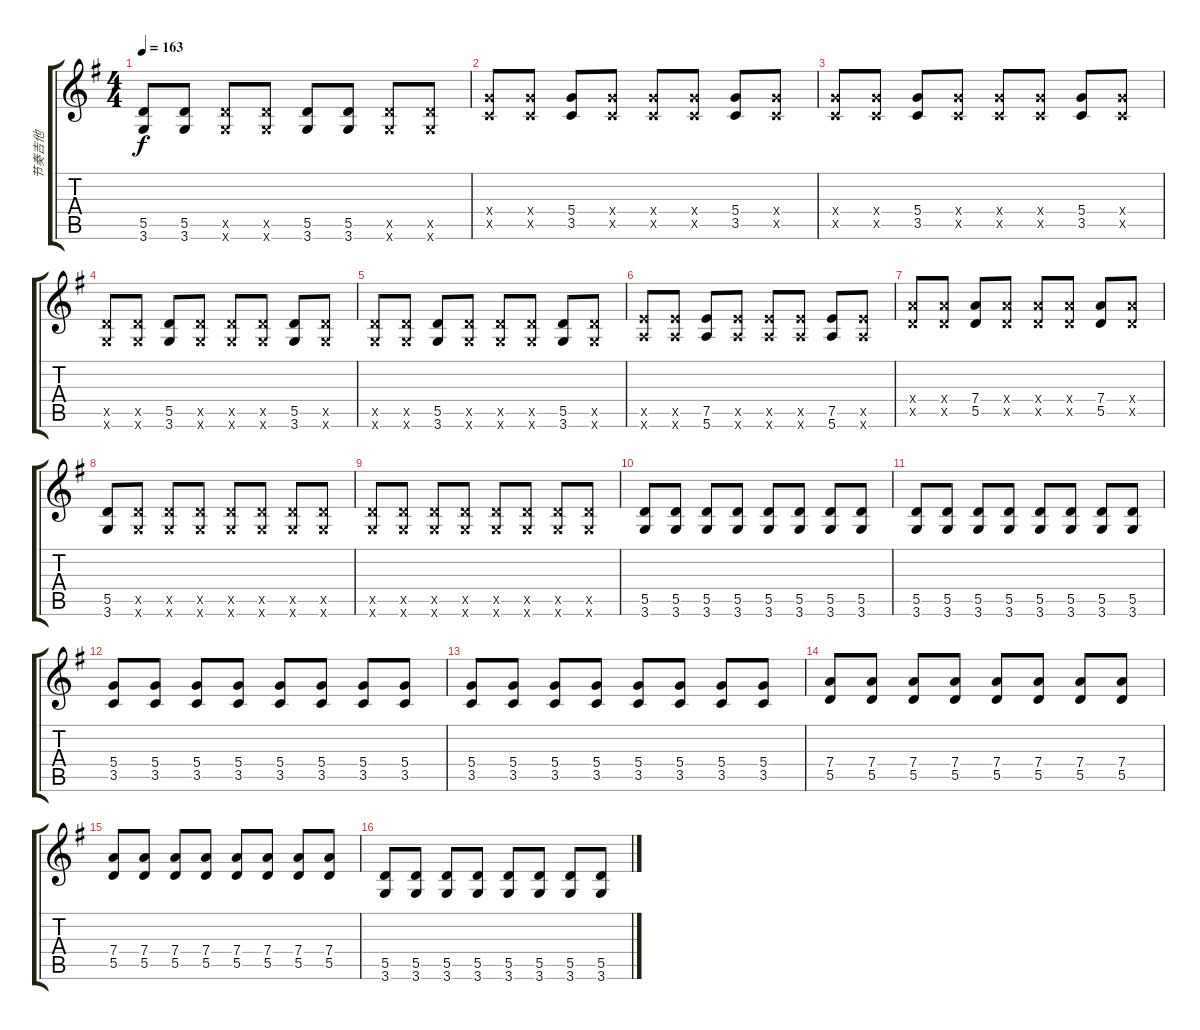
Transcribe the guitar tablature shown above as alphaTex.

\track ("节奏吉他" "节奏吉他") {instrument distortionguitar}
\staff {score tabs}
\tuning (E4 B3 G3 D3 A2 E2) {hide}
\ts (4 4)
\tempo 163
\clef g2
\ks g
(5.5 3.6).8{dy f} (5.5 3.6).8 (5.5{x} 3.6{x}).8 (5.5{x} 3.6{x}).8 (5.5 3.6).8 (5.5 3.6).8 (5.5{x} 3.6{x}).8 (5.5{x} 3.6{x}).8 |
(5.4{x} 3.5{x}).8 (5.4{x} 3.5{x}).8 (5.4 3.5).8 (5.4{x} 3.5{x}).8 (5.4{x} 3.5{x}).8 (5.4{x} 3.5{x}).8 (5.4 3.5).8 (5.4{x} 3.5{x}).8 |
(5.4{x} 3.5{x}).8 (5.4{x} 3.5{x}).8 (5.4 3.5).8 (5.4{x} 3.5{x}).8 (5.4{x} 3.5{x}).8 (5.4{x} 3.5{x}).8 (5.4 3.5).8 (5.4{x} 3.5{x}).8 |
(5.5{x} 3.6{x}).8 (5.5{x} 3.6{x}).8 (5.5 3.6).8 (5.5{x} 3.6{x}).8 (5.5{x} 3.6{x}).8 (5.5{x} 3.6{x}).8 (5.5 3.6).8 (5.5{x} 3.6{x}).8 |
(5.5{x} 3.6{x}).8 (5.5{x} 3.6{x}).8 (5.5 3.6).8 (5.5{x} 3.6{x}).8 (5.5{x} 3.6{x}).8 (5.5{x} 3.6{x}).8 (5.5 3.6).8 (5.5{x} 3.6{x}).8 |
(7.5{x} 5.6{x}).8 (7.5{x} 5.6{x}).8 (7.5 5.6).8 (7.5{x} 5.6{x}).8 (7.5{x} 5.6{x}).8 (7.5{x} 5.6{x}).8 (7.5 5.6).8 (7.5{x} 5.6{x}).8 |
(7.4{x} 5.5{x}).8 (7.4{x} 5.5{x}).8 (7.4 5.5).8 (7.4{x} 5.5{x}).8 (7.4{x} 5.5{x}).8 (7.4{x} 5.5{x}).8 (7.4 5.5).8 (7.4{x} 5.5{x}).8 |
(5.5 3.6).8 (5.5{x} 3.6{x}).8 (5.5{x} 3.6{x}).8 (5.5{x} 3.6{x}).8 (5.5{x} 3.6{x}).8 (5.5{x} 3.6{x}).8 (5.5{x} 3.6{x}).8 (5.5{x} 3.6{x}).8 |
(5.5{x} 3.6{x}).8 (5.5{x} 3.6{x}).8 (5.5{x} 3.6{x}).8 (5.5{x} 3.6{x}).8 (5.5{x} 3.6{x}).8 (5.5{x} 3.6{x}).8 (5.5{x} 3.6{x}).8 (5.5{x} 3.6{x}).8 |
(5.5 3.6).8 (5.5 3.6).8 (5.5 3.6).8 (5.5 3.6).8 (5.5 3.6).8 (5.5 3.6).8 (5.5 3.6).8 (5.5 3.6).8 |
(5.5 3.6).8 (5.5 3.6).8 (5.5 3.6).8 (5.5 3.6).8 (5.5 3.6).8 (5.5 3.6).8 (5.5 3.6).8 (5.5 3.6).8 |
(5.4 3.5).8 (5.4 3.5).8 (5.4 3.5).8 (5.4 3.5).8 (5.4 3.5).8 (5.4 3.5).8 (5.4 3.5).8 (5.4 3.5).8 |
(5.4 3.5).8 (5.4 3.5).8 (5.4 3.5).8 (5.4 3.5).8 (5.4 3.5).8 (5.4 3.5).8 (5.4 3.5).8 (5.4 3.5).8 |
(7.4 5.5).8 (7.4 5.5).8 (7.4 5.5).8 (7.4 5.5).8 (7.4 5.5).8 (7.4 5.5).8 (7.4 5.5).8 (7.4 5.5).8 |
(7.4 5.5).8 (7.4 5.5).8 (7.4 5.5).8 (7.4 5.5).8 (7.4 5.5).8 (7.4 5.5).8 (7.4 5.5).8 (7.4 5.5).8 |
(5.5 3.6).8 (5.5 3.6).8 (5.5 3.6).8 (5.5 3.6).8 (5.5 3.6).8 (5.5 3.6).8 (5.5 3.6).8 (5.5 3.6).8
